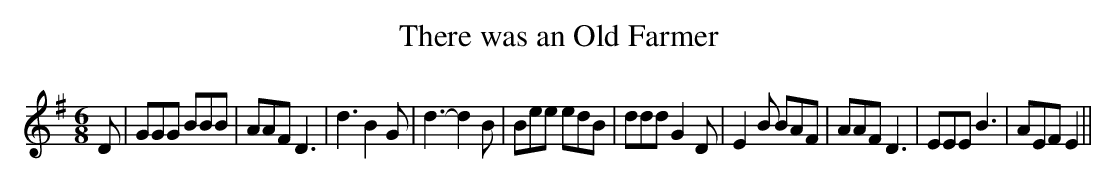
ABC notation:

X:1
T:There was an Old Farmer
M:6/8
L:1/8
K:G
 D| GGG BBB| AAF D3| d3 B2 G| d3- d2 B| Bee edB| ddd G2 D| E2 B BAF|\
 AAF D3| EEE B3| AEF E2||
